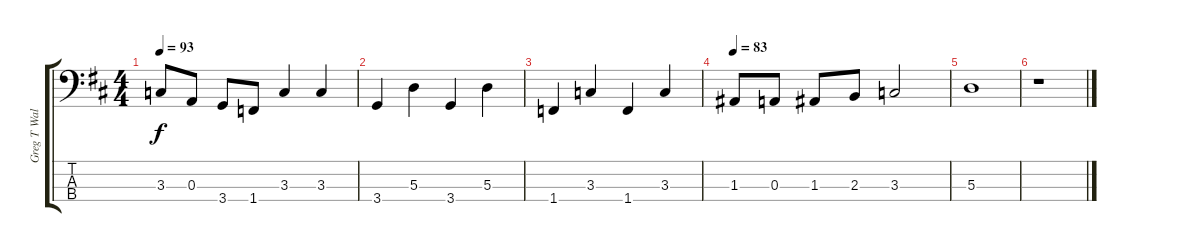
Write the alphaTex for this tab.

\track ("Greg T Walker Bass" "Greg T Wal") {instrument electricbassfinger}
\staff {score tabs}
\tuning (G2 D2 A1 E1) {hide}
\ts (4 4)
\tempo 93
\clef f4
\ks bminor
3.3.8{dy f} 0.3.8 3.4.8 1.4.8 3.3.4 3.3.4 |
3.4.4 5.3.4 3.4.4 5.3.4 |
1.4.4 3.3.4 1.4.4 3.3.4 |
\tempo 83
1.3.8 0.3.8 1.3.8 2.3.8 3.3.2 |
5.3.1 |
r.1
